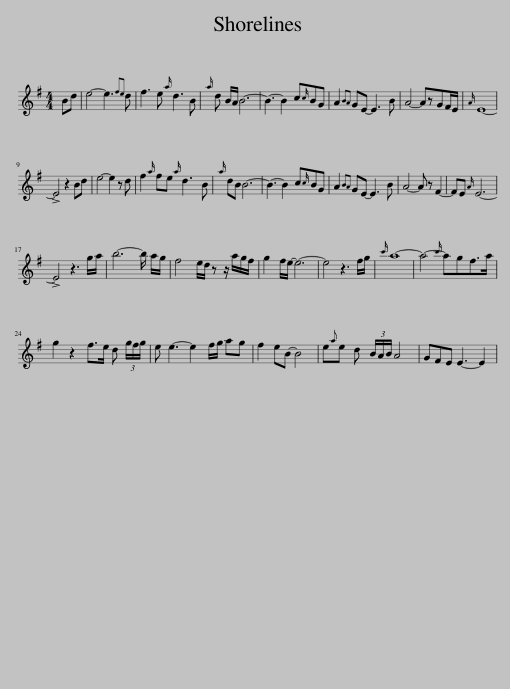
X:1
L:1/8
M:4/4
I:linebreak $
K:Emin
V:1 treble
V:1
 Bd | e4- e3{fe} d | f3 e{a} d3 B |{a} d B/A/ B6- | B3- B2 c{c}BG | %5
 A2{BA} GE- E3 B | A4- AzGF/E/ |{A} E8- |$ !>!E4 z2 Bd | e4- e2 z d | %10
 f2{a} fe{a} d3 B |{a} dB B6- | B3- B2 c{c}BG | A2{BA} GE- E3 B | A4- A z F2- | %15
 FE{A} E6- |$ !>!E4 z3 g/a/ | b6- b/ a/g/ | f4 e/d/ z z/ a/g/f/ | g2 f/e/- e6- | %20
 e4 z3 f/g/ |{c'} a8- | a4-{c'} agf>a |$ g2 z2 f>e d (3g/f/g/ | e e3- e2 f/g/ ag | %25
 f2 eB- B4 | e{a}e d (3B/A/B/ A4 | GFE E3- E2 | %28
